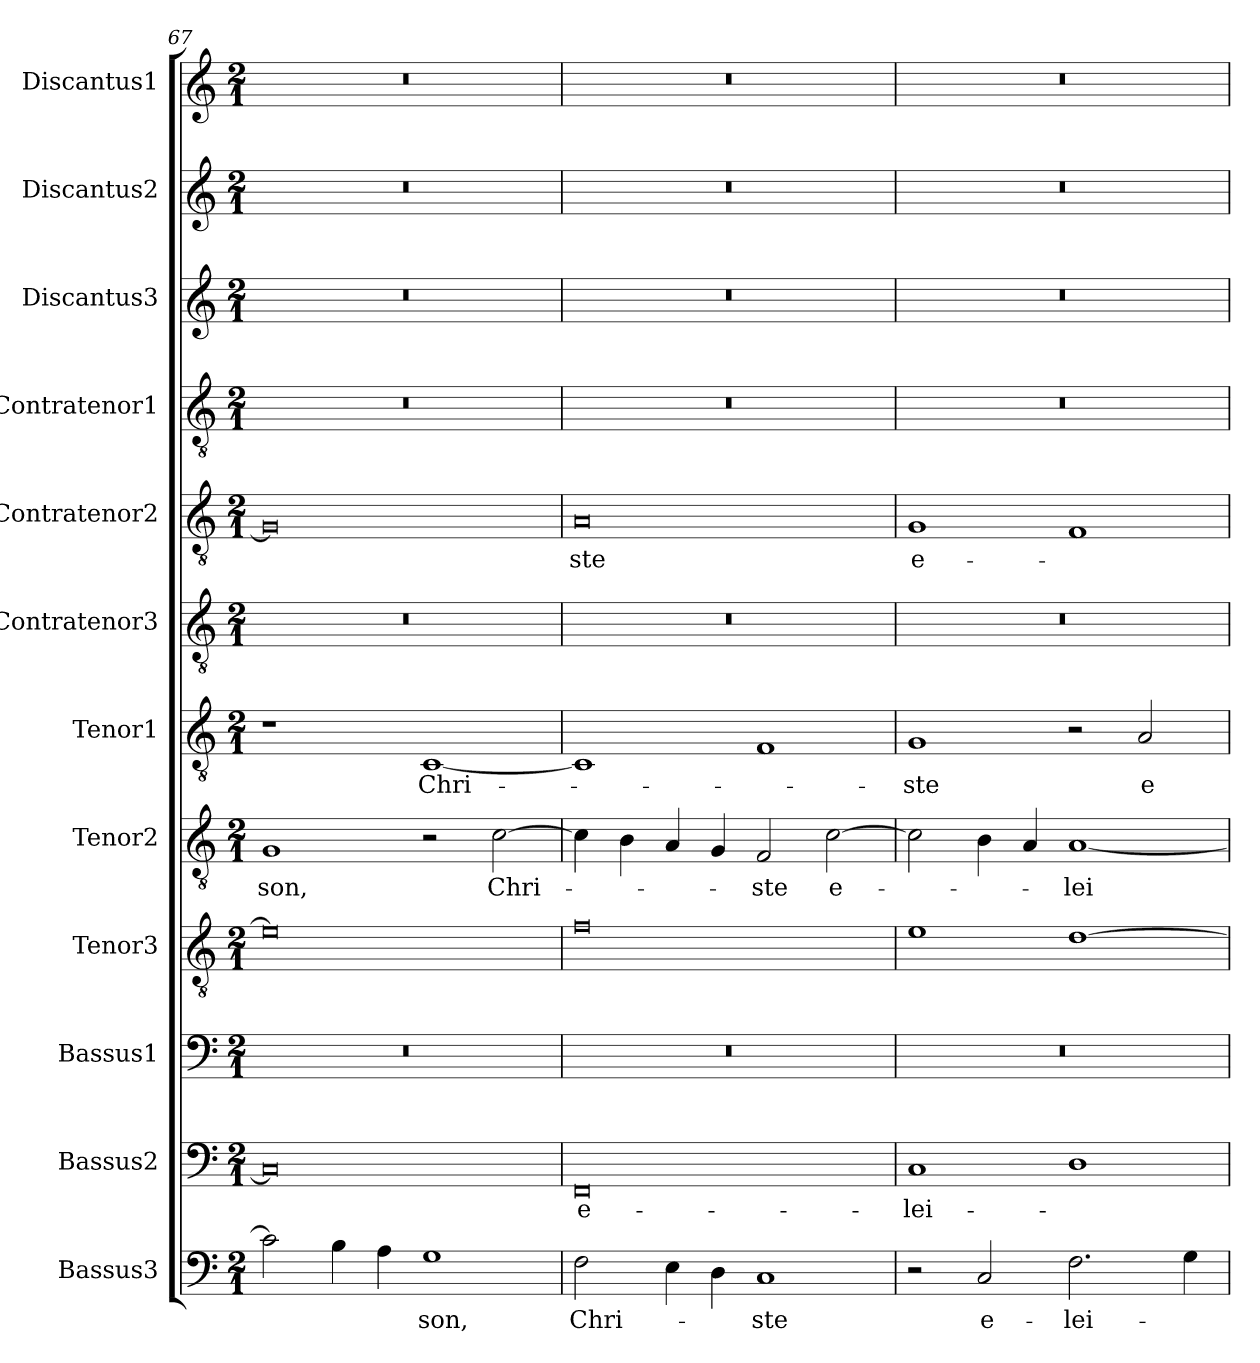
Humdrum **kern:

**kern	**text	**kern	**text	**kern	**kern	**kern	**text	**kern	**text	**kern	**kern	**text	**kern	**kern	**kern	**kern
*part12	*part12	*part11	*part11	*part10	*part9	*part8	*part8	*part7	*part7	*part6	*part5	*part5	*part4	*part3	*part2	*part1
*staff12	*staff12	*staff11	*staff11	*staff10	*staff9	*staff8	*staff8	*staff7	*staff7	*staff6	*staff5	*staff5	*staff4	*staff3	*staff2	*staff1
*I"Bassus3	*	*I"Bassus2	*	*I"Bassus1	*I"Tenor3	*I"Tenor2	*	*I"Tenor1	*	*I"Contratenor3	*I"Contratenor2	*	*I"Contratenor1	*I"Discantus3	*I"Discantus2	*I"Discantus1
*I'B3	*	*I'B2	*	*I'B1	*I'T3	*I'T2	*	*I'T1	*	*I'Ct3	*I'Ct2	*	*I'Ct1	*I'D3	*I'D2	*I'D1
*clefF4	*	*clefF4	*	*clefF4	*clefGv2	*clefGv2	*	*clefGv2	*	*clefGv2	*clefGv2	*	*clefGv2	*clefG2	*clefG2	*clefG2
*k[]	*	*k[]	*	*k[]	*k[]	*k[]	*	*k[]	*	*k[]	*k[]	*	*k[]	*k[]	*k[]	*k[]
*M2/1	*	*M2/1	*	*M2/1	*M2/1	*M2/1	*	*M2/1	*	*M2/1	*M2/1	*	*M2/1	*M2/1	*M2/1	*M2/1
=67	=67	=67	=67	=67	=67	=67	=67	=67	=67	=67	=67	=67	=67	=67	=67	=67
2c]	.	0C]	.	0r	0e]	1G	-son,	1r	.	0r	0G]	.	0r	0r	0r	0r
4B	.	.	.	.	.	.	.	.	.	.	.	.	.	.	.	.
4A	.	.	.	.	.	.	.	.	.	.	.	.	.	.	.	.
1G	-son,	.	.	.	.	2r	.	[1C	Chri-	.	.	.	.	.	.	.
.	.	.	.	.	.	[2c	Chri-	.	.	.	.	.	.	.	.	.
=68	=68	=68	=68	=68	=68	=68	=68	=68	=68	=68	=68	=68	=68	=68	=68	=68
2F	Chri-	0FF	e-	0r	0f	4c]	.	1C]	.	0r	0A	-ste	0r	0r	0r	0r
.	.	.	.	.	.	4B	.	.	.	.	.	.	.	.	.	.
4E	.	.	.	.	.	4A	.	.	.	.	.	.	.	.	.	.
4D	.	.	.	.	.	4G	.	.	.	.	.	.	.	.	.	.
1C	-ste	.	.	.	.	2F	-ste	1F	.	.	.	.	.	.	.	.
.	.	.	.	.	.	[2c	e-	.	.	.	.	.	.	.	.	.
=69	=69	=69	=69	=69	=69	=69	=69	=69	=69	=69	=69	=69	=69	=69	=69	=69
2r	.	1C	-lei-	0r	1e	2c]	.	1G	-ste	0r	1G	e-	0r	0r	0r	0r
2C	e-	.	.	.	.	4B	.	.	.	.	.	.	.	.	.	.
.	.	.	.	.	.	4A	.	.	.	.	.	.	.	.	.	.
2.F	-lei-	1D	.	.	[1d	[1A	-lei-	2r	.	.	1F	.	.	.	.	.
.	.	.	.	.	.	.	.	2A	e-	.	.	.	.	.	.	.
4G	.	.	.	.	.	.	.	.	.	.	.	.	.	.	.	.
=	=	=	=	=	=	=	=	=	=	=	=	=	=	=	=	=
*-	*-	*-	*-	*-	*-	*-	*-	*-	*-	*-	*-	*-	*-	*-	*-	*-
